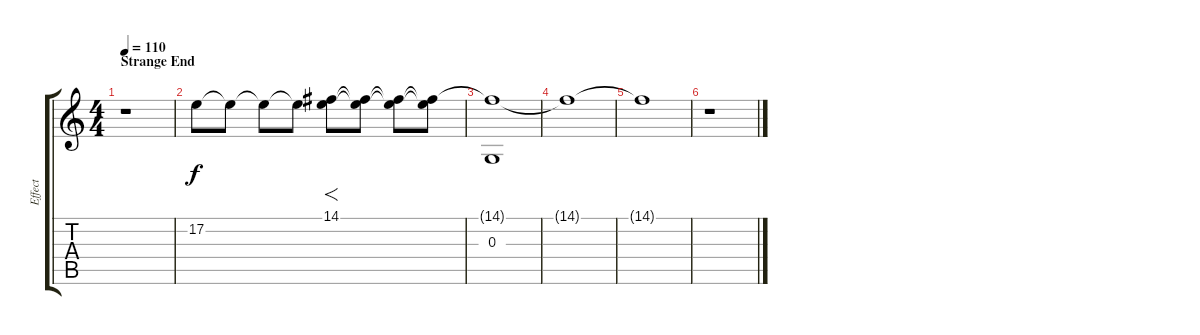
\track ("Effect" "Effect") {instrument shakuhachi}
\staff {score tabs}
\tuning (E4 B3 G3 D3 A2 E2) {hide}
\ts (4 4)
\section ("" "Strange End")
\tempo 110
\clef g2
\ks c
r.1{dy f} |
17.2.8{volume 12 instrument shakuhachi} 17.2{t}.8 17.2{t}.8 17.2{t}.8 (14.1 17.2{t}).8{f} (14.1{t} 17.2{t}).8 (14.1{t} 17.2{t}).8 (14.1{t} 17.2{t}).8 |
(14.1{t} 0.3).1 |
14.1{t}.1 |
14.1{t}.1 |
r.1
